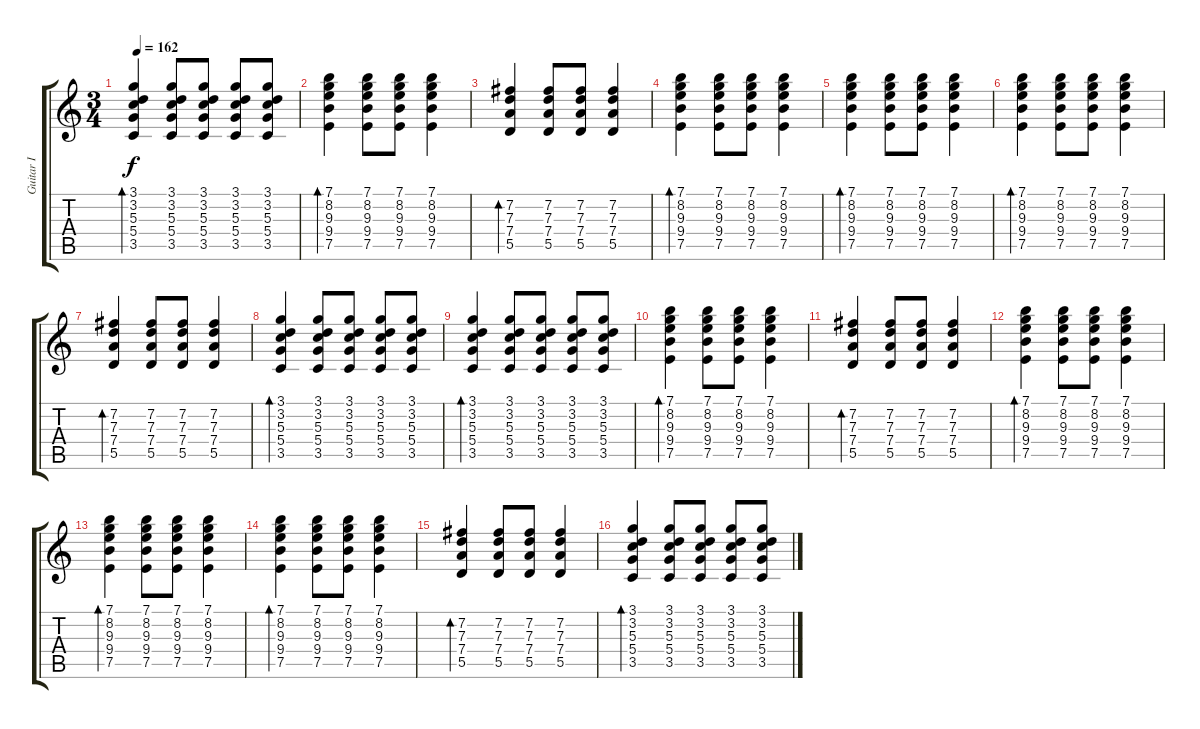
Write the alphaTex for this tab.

\track ("Guitar I" "Guitar I") {instrument distortionguitar}
\staff {score tabs}
\tuning (E4 B3 G3 D3 A2 E2) {hide}
\ts (3 4)
\tempo 162
\clef g2
\ks c
(3.1 3.2 5.3 5.4 3.5).4{bd 120 dy f} (3.1 3.2 5.3 5.4 3.5).8 (3.1 3.2 5.3 5.4 3.5).8 (3.1 3.2 5.3 5.4 3.5).8 (3.1 3.2 5.3 5.4 3.5).8 |
(7.1 8.2 9.3 9.4 7.5).4{bd 120} (7.1 8.2 9.3 9.4 7.5).8 (7.1 8.2 9.3 9.4 7.5).8 (7.1 8.2 9.3 9.4 7.5).4 |
(7.2 7.3 7.4 5.5).4{bd 120} (7.2 7.3 7.4 5.5).8 (7.2 7.3 7.4 5.5).8 (7.2 7.3 7.4 5.5).4 |
(7.1 8.2 9.3 9.4 7.5).4{bd 120} (7.1 8.2 9.3 9.4 7.5).8 (7.1 8.2 9.3 9.4 7.5).8 (7.1 8.2 9.3 9.4 7.5).4 |
(7.1 8.2 9.3 9.4 7.5).4{bd 120} (7.1 8.2 9.3 9.4 7.5).8 (7.1 8.2 9.3 9.4 7.5).8 (7.1 8.2 9.3 9.4 7.5).4 |
(7.1 8.2 9.3 9.4 7.5).4{bd 120} (7.1 8.2 9.3 9.4 7.5).8 (7.1 8.2 9.3 9.4 7.5).8 (7.1 8.2 9.3 9.4 7.5).4 |
(7.2 7.3 7.4 5.5).4{bd 120} (7.2 7.3 7.4 5.5).8 (7.2 7.3 7.4 5.5).8 (7.2 7.3 7.4 5.5).4 |
(3.1 3.2 5.3 5.4 3.5).4{bd 120} (3.1 3.2 5.3 5.4 3.5).8 (3.1 3.2 5.3 5.4 3.5).8 (3.1 3.2 5.3 5.4 3.5).8 (3.1 3.2 5.3 5.4 3.5).8 |
(3.1 3.2 5.3 5.4 3.5).4{bd 120} (3.1 3.2 5.3 5.4 3.5).8 (3.1 3.2 5.3 5.4 3.5).8 (3.1 3.2 5.3 5.4 3.5).8 (3.1 3.2 5.3 5.4 3.5).8 |
(7.1 8.2 9.3 9.4 7.5).4{bd 120} (7.1 8.2 9.3 9.4 7.5).8 (7.1 8.2 9.3 9.4 7.5).8 (7.1 8.2 9.3 9.4 7.5).4 |
(7.2 7.3 7.4 5.5).4{bd 120} (7.2 7.3 7.4 5.5).8 (7.2 7.3 7.4 5.5).8 (7.2 7.3 7.4 5.5).4 |
(7.1 8.2 9.3 9.4 7.5).4{bd 120} (7.1 8.2 9.3 9.4 7.5).8 (7.1 8.2 9.3 9.4 7.5).8 (7.1 8.2 9.3 9.4 7.5).4 |
(7.1 8.2 9.3 9.4 7.5).4{bd 120} (7.1 8.2 9.3 9.4 7.5).8 (7.1 8.2 9.3 9.4 7.5).8 (7.1 8.2 9.3 9.4 7.5).4 |
(7.1 8.2 9.3 9.4 7.5).4{bd 120} (7.1 8.2 9.3 9.4 7.5).8 (7.1 8.2 9.3 9.4 7.5).8 (7.1 8.2 9.3 9.4 7.5).4 |
(7.2 7.3 7.4 5.5).4{bd 120} (7.2 7.3 7.4 5.5).8 (7.2 7.3 7.4 5.5).8 (7.2 7.3 7.4 5.5).4 |
(3.1 3.2 5.3 5.4 3.5).4{bd 120} (3.1 3.2 5.3 5.4 3.5).8 (3.1 3.2 5.3 5.4 3.5).8 (3.1 3.2 5.3 5.4 3.5).8 (3.1 3.2 5.3 5.4 3.5).8
